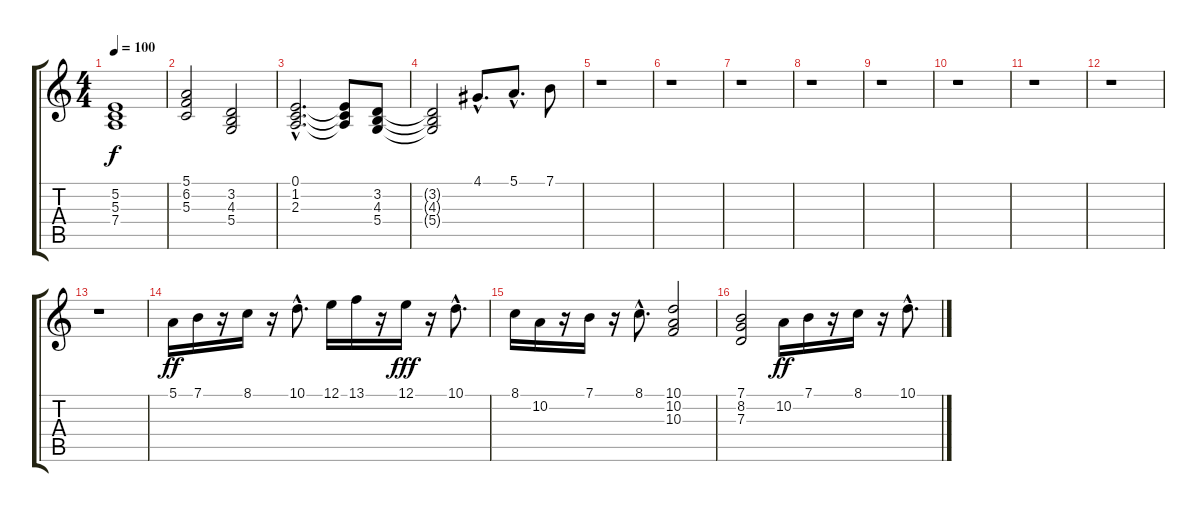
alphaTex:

\track "" {instrument stringensemble1}
\staff {score tabs}
\tuning (E4 B3 G3 D3 A2 E2) {hide}
\ts (4 4)
\tempo 100
\clef g2
\ks c
(5.2 5.3 7.4).1{dy f} |
(5.1 6.2 5.3).2 (3.2 4.3 5.4).2 |
(0.1{hac} 1.2{hac} 2.3{hac}).2{d} (0.1{t} 1.2{t} 2.3{t}).8 (3.2 4.3 5.4).8 |
(3.2{t} 4.3{t} 5.4{t}).2 4.1{hac}.8{d} 5.1{hac}.8{d} 7.1.8 |
r.1 |
r.1 |
r.1 |
r.1 |
r.1 |
r.1 |
r.1 |
r.1 |
r.1 |
5.1.16{dy ff} 7.1.16 r.16 8.1.16 r.16 10.1{hac}.8{d} 12.1.16 13.1.16 r.16 12.1.16{dy fff} r.16 10.1{hac}.8{d} |
8.1.16 10.2.16 r.16 7.1.16 r.16 8.1{hac}.8{d} (10.1 10.2 10.3).2 |
(7.1 8.2 7.3).2 10.2.16{dy ff} 7.1.16 r.16 8.1.16 r.16 10.1{hac}.8{d}
